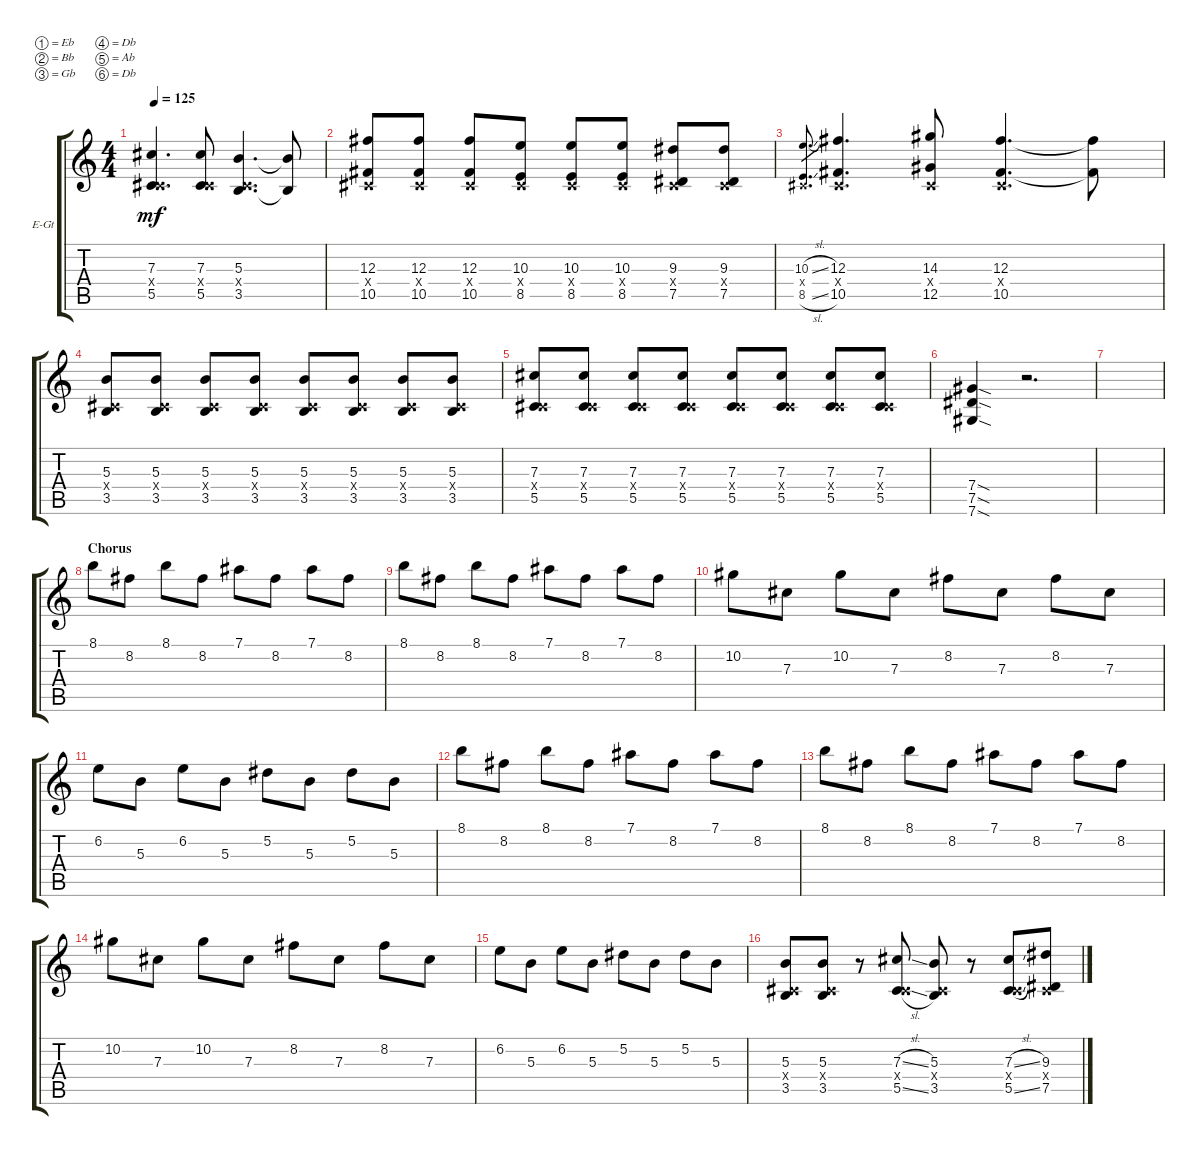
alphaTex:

\defaultSystemsLayout 4
\bracketExtendMode groupsimilarinstruments
\firstSystemTrackNameOrientation horizontal
\otherSystemsTrackNameOrientation horizontal
\track ("Guitar 2 (Drive)" "E-Gt") {instrument overdrivenguitar}
\staff {score tabs}
\tuning (Eb4 Bb3 Gb3 Db3 Ab2 Db2)
\ts (4 4)
\tempo 125
\clef g2
\ks c
(5.5 7.3 0.4{x}).4{d dy mf} (5.5 7.3 0.4{x}).8 (5.3 3.5 0.4{x}).4{d} (3.5{t} 5.3{t}).8 |
(10.5 12.3 0.4{x}).8 (10.5 12.3 0.4{x}).8 (10.5 12.3 0.4{x}).8 (8.5 10.3 0.4{x}).8 (8.5 10.3 0.4{x}).8 (8.5 10.3 0.4{x}).8 (7.5 9.3 0.4{x}).8 (7.5 9.3 0.4{x}).8 |
(8.5{sl} 10.3{sl} 0.4{x}).8{d gr} (10.5 12.3 0.4{x}).4{d} (12.5 14.3 0.4{x}).8 (12.3 10.5 0.4{x}).4{d} (10.5{t} 12.3{t}).8 |
(3.5 5.3 0.4{x}).8 (3.5 5.3 0.4{x}).8 (3.5 5.3 0.4{x}).8 (3.5 5.3 0.4{x}).8 (3.5 5.3 0.4{x}).8 (3.5 5.3 0.4{x}).8 (3.5 5.3 0.4{x}).8 (3.5 5.3 0.4{x}).8 |
(5.5 7.3 0.4{x}).8 (5.5 7.3 0.4{x}).8 (5.5 7.3 0.4{x}).8 (5.5 7.3 0.4{x}).8 (5.5 7.3 0.4{x}).8 (5.5 7.3 0.4{x}).8 (5.5 7.3 0.4{x}).8 (5.5 7.3 0.4{x}).8 |
(7.6{sod} 7.5{sod} 7.4{sod}).4 r.2{d} |
|
\section ("" "Chorus")
8.1.8 8.2.8 8.1.8 8.2.8 7.1.8 8.2.8 7.1.8 8.2.8 |
8.1.8 8.2.8 8.1.8 8.2.8 7.1.8 8.2.8 7.1.8 8.2.8 |
10.2.8 7.3.8 10.2.8 7.3.8 8.2.8 7.3.8 8.2.8 7.3.8 |
6.2.8 5.3.8 6.2.8 5.3.8 5.2.8 5.3.8 5.2.8 5.3.8 |
8.1.8 8.2.8 8.1.8 8.2.8 7.1.8 8.2.8 7.1.8 8.2.8 |
8.1.8 8.2.8 8.1.8 8.2.8 7.1.8 8.2.8 7.1.8 8.2.8 |
10.2.8 7.3.8 10.2.8 7.3.8 8.2.8 7.3.8 8.2.8 7.3.8 |
6.2.8 5.3.8 6.2.8 5.3.8 5.2.8 5.3.8 5.2.8 5.3.8 |
(3.5 5.3 0.4{x}).8 (5.3 3.5 0.4{x}).8 r.8 (7.3{sl} 5.5{sl} 0.4{x}).8 (3.5 5.3 0.4{x}).8 r.8 (7.3{sl} 5.5{sl} 0.4{x}).8 (9.3 7.5 0.4{x}).8
